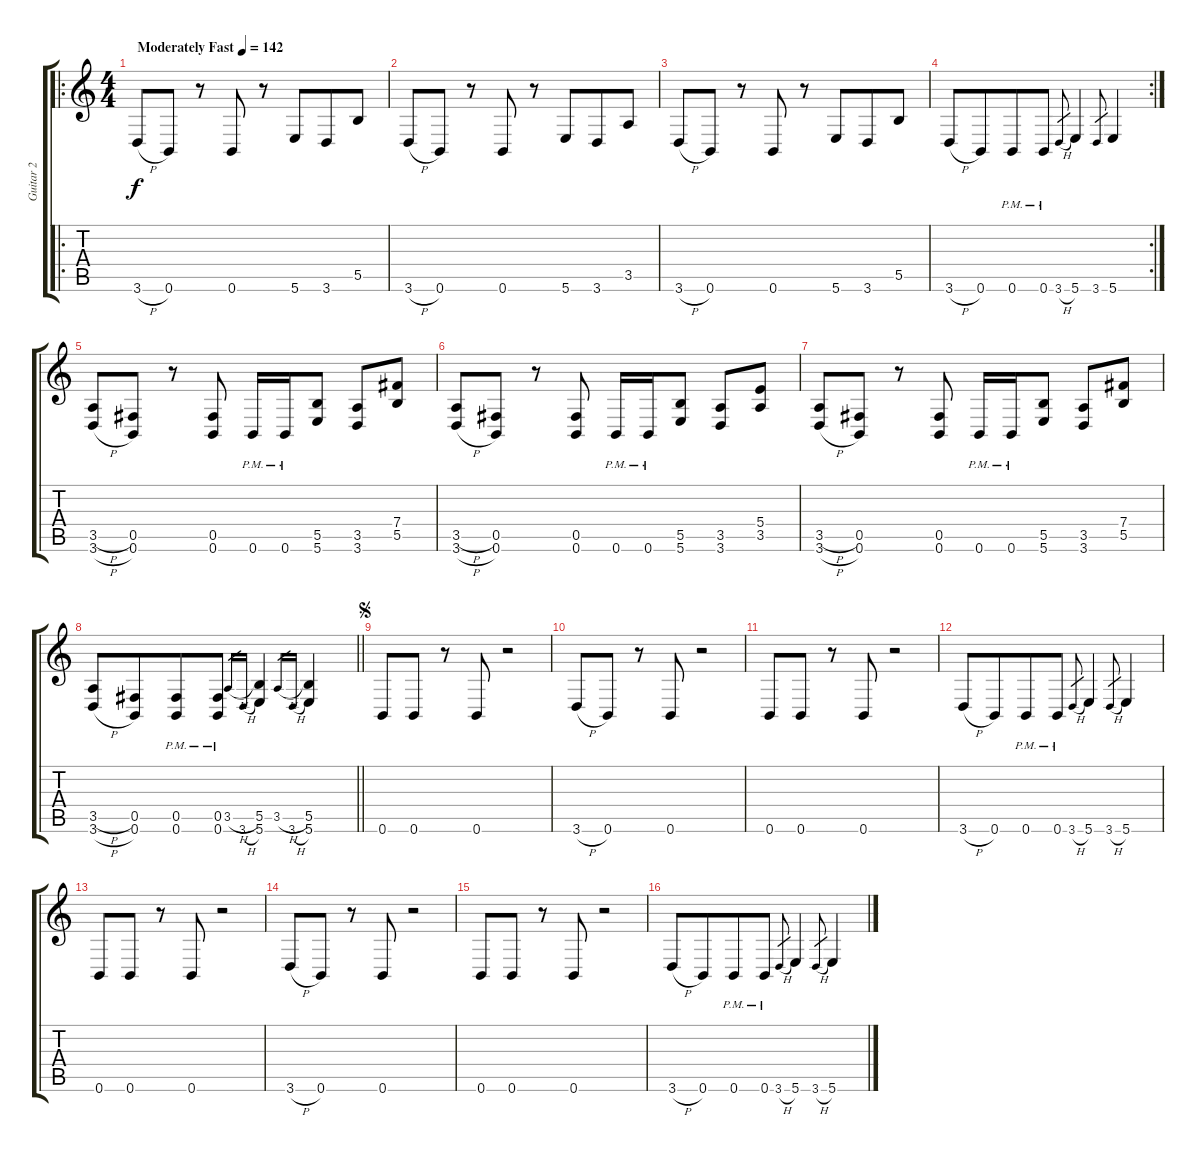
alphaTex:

\track ("Guitar 2" "Guitar 2") {instrument distortionguitar}
\staff {score tabs}
\tuning (Db4 Ab3 E3 B2 Gb2 B1) {hide}
\ro
\ts (4 4)
\tempo (142 "Moderately Fast")
\clef g2
\ks c
3.6{h}.8{dy f instrument distortionguitar} 0.6.8 r.8 0.6.8 r.8 5.6.8{beam merge} 3.6.8 5.5.8 |
3.6{h}.8 0.6.8 r.8 0.6.8 r.8 5.6.8{beam merge} 3.6.8 3.5.8 |
3.6{h}.8 0.6.8 r.8 0.6.8 r.8 5.6.8{beam merge} 3.6.8 5.5.8 |
\rc 2
3.6{h}.8 0.6.8{beam merge} 0.6{pm}.8 0.6{pm}.8 3.6{h}.8{gr} 5.6.4 3.6.8{gr} 5.6.4 |
(3.5{h} 3.6{h}).8 (0.5 0.6).8 r.8 (0.5 0.6).8 0.6{pm}.16 0.6{pm}.16 (5.5 5.6).8 (3.5 3.6).8 (7.4 5.5).8 |
(3.5{h} 3.6{h}).8 (0.5 0.6).8 r.8 (0.5 0.6).8 0.6{pm}.16 0.6{pm}.16 (5.5 5.6).8 (3.5 3.6).8 (5.4 3.5).8 |
(3.5{h} 3.6{h}).8 (0.5 0.6).8 r.8 (0.5 0.6).8 0.6{pm}.16 0.6{pm}.16 (5.5 5.6).8 (3.5 3.6).8 (7.4 5.5).8 |
\barLineRight lightlight
(3.5{h} 3.6{h}).8 (0.5 0.6).8{beam merge} (0.5{pm} 0.6).8 (0.5{pm} 0.6).8 3.5{h}.16{gr} 3.6{h}.16{gr} (5.5 5.6).4 3.5{h}.16{gr} 3.6{h}.16{gr} (5.5 5.6).4 |
\jump segno
0.6.8 0.6.8 r.8 0.6.8 r.2 |
3.6{h}.8 0.6.8 r.8 0.6.8 r.2 |
0.6.8 0.6.8 r.8 0.6.8 r.2 |
3.6{h}.8 0.6.8{beam merge} 0.6{pm}.8 0.6{pm}.8 3.6{h}.8{gr} 5.6.4 3.6{h}.8{gr} 5.6.4 |
0.6.8 0.6.8 r.8 0.6.8 r.2 |
3.6{h}.8 0.6.8 r.8 0.6.8 r.2 |
0.6.8 0.6.8 r.8 0.6.8 r.2 |
3.6{h}.8 0.6.8{beam merge} 0.6{pm}.8 0.6{pm}.8 3.6{h}.8{gr} 5.6.4 3.6{h}.8{gr} 5.6.4
